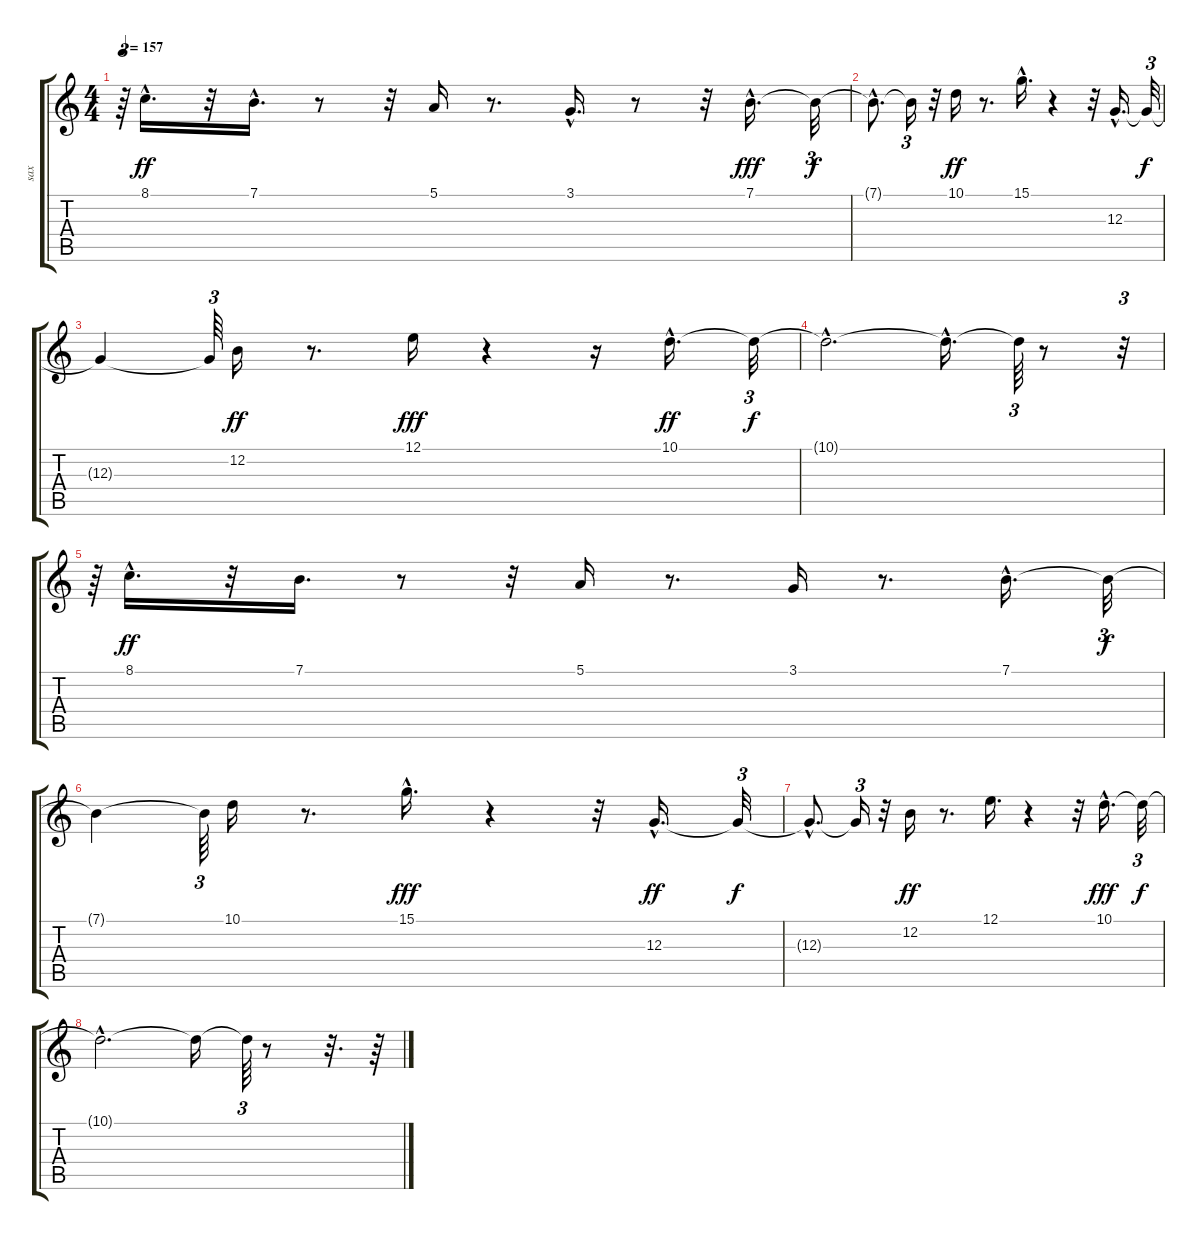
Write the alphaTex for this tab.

\track ("sax     " "sax     ") {instrument altosax}
\staff {score tabs}
\tuning (E4 B3 G3 D3 A2 E2) {hide}
\ts (4 4)
\tempo 157
\clef g2
\ks c
r.64{tu (3 2) dy f} 8.1{hac}.16{d dy ff} r.32 7.1{hac}.16{d} r.8 r.32 5.1.16 r.8{d} 3.1{hac}.16{d} r.8 r.32 7.1{hac}.16{d dy fff} 7.1{t}.32{tu (3 2) dy f} |
7.1{hac t}.8{d} 7.1{t}.16{tu (3 2)} r.32 10.1.16{dy ff} r.8{d} 15.1{hac}.16{d} r.4 r.32 12.3{hac}.16{d} 12.3{t}.32{tu (3 2) dy f} |
12.3{t}.4 12.3{t}.64{tu (3 2)} 12.2.16{dy ff} r.8{d} 12.1.16{dy fff} r.4 r.16 10.1{hac}.16{d dy ff} 10.1{t}.32{tu (3 2) dy f} |
10.1{hac t}.2{d} 10.1{hac t}.16{d} 10.1{t}.64{tu (3 2)} r.8 r.32{tu (3 2)} |
r.64{tu (3 2)} 8.1{hac}.16{d dy ff} r.32 7.1.16{d} r.8 r.32 5.1.16 r.8{d} 3.1.16 r.8{d} 7.1{hac}.16{d} 7.1{t}.32{tu (3 2) dy f} |
7.1{t}.4 7.1{t}.64{tu (3 2)} 10.1.16 r.8{d} 15.1{hac}.16{d dy fff} r.4 r.32 12.3{hac}.16{d dy ff} 12.3{t}.32{tu (3 2) dy f} |
12.3{hac t}.8{d} 12.3{t}.16{tu (3 2)} r.32 12.2.16{dy ff} r.8{d} 12.1.16{d} r.4 r.32 10.1{hac}.16{d dy fff} 10.1{t}.32{tu (3 2) dy f} |
10.1{hac t}.2{d} 10.1{t}.16 10.1{t}.64{tu (3 2)} r.8 r.32{d} r.64
